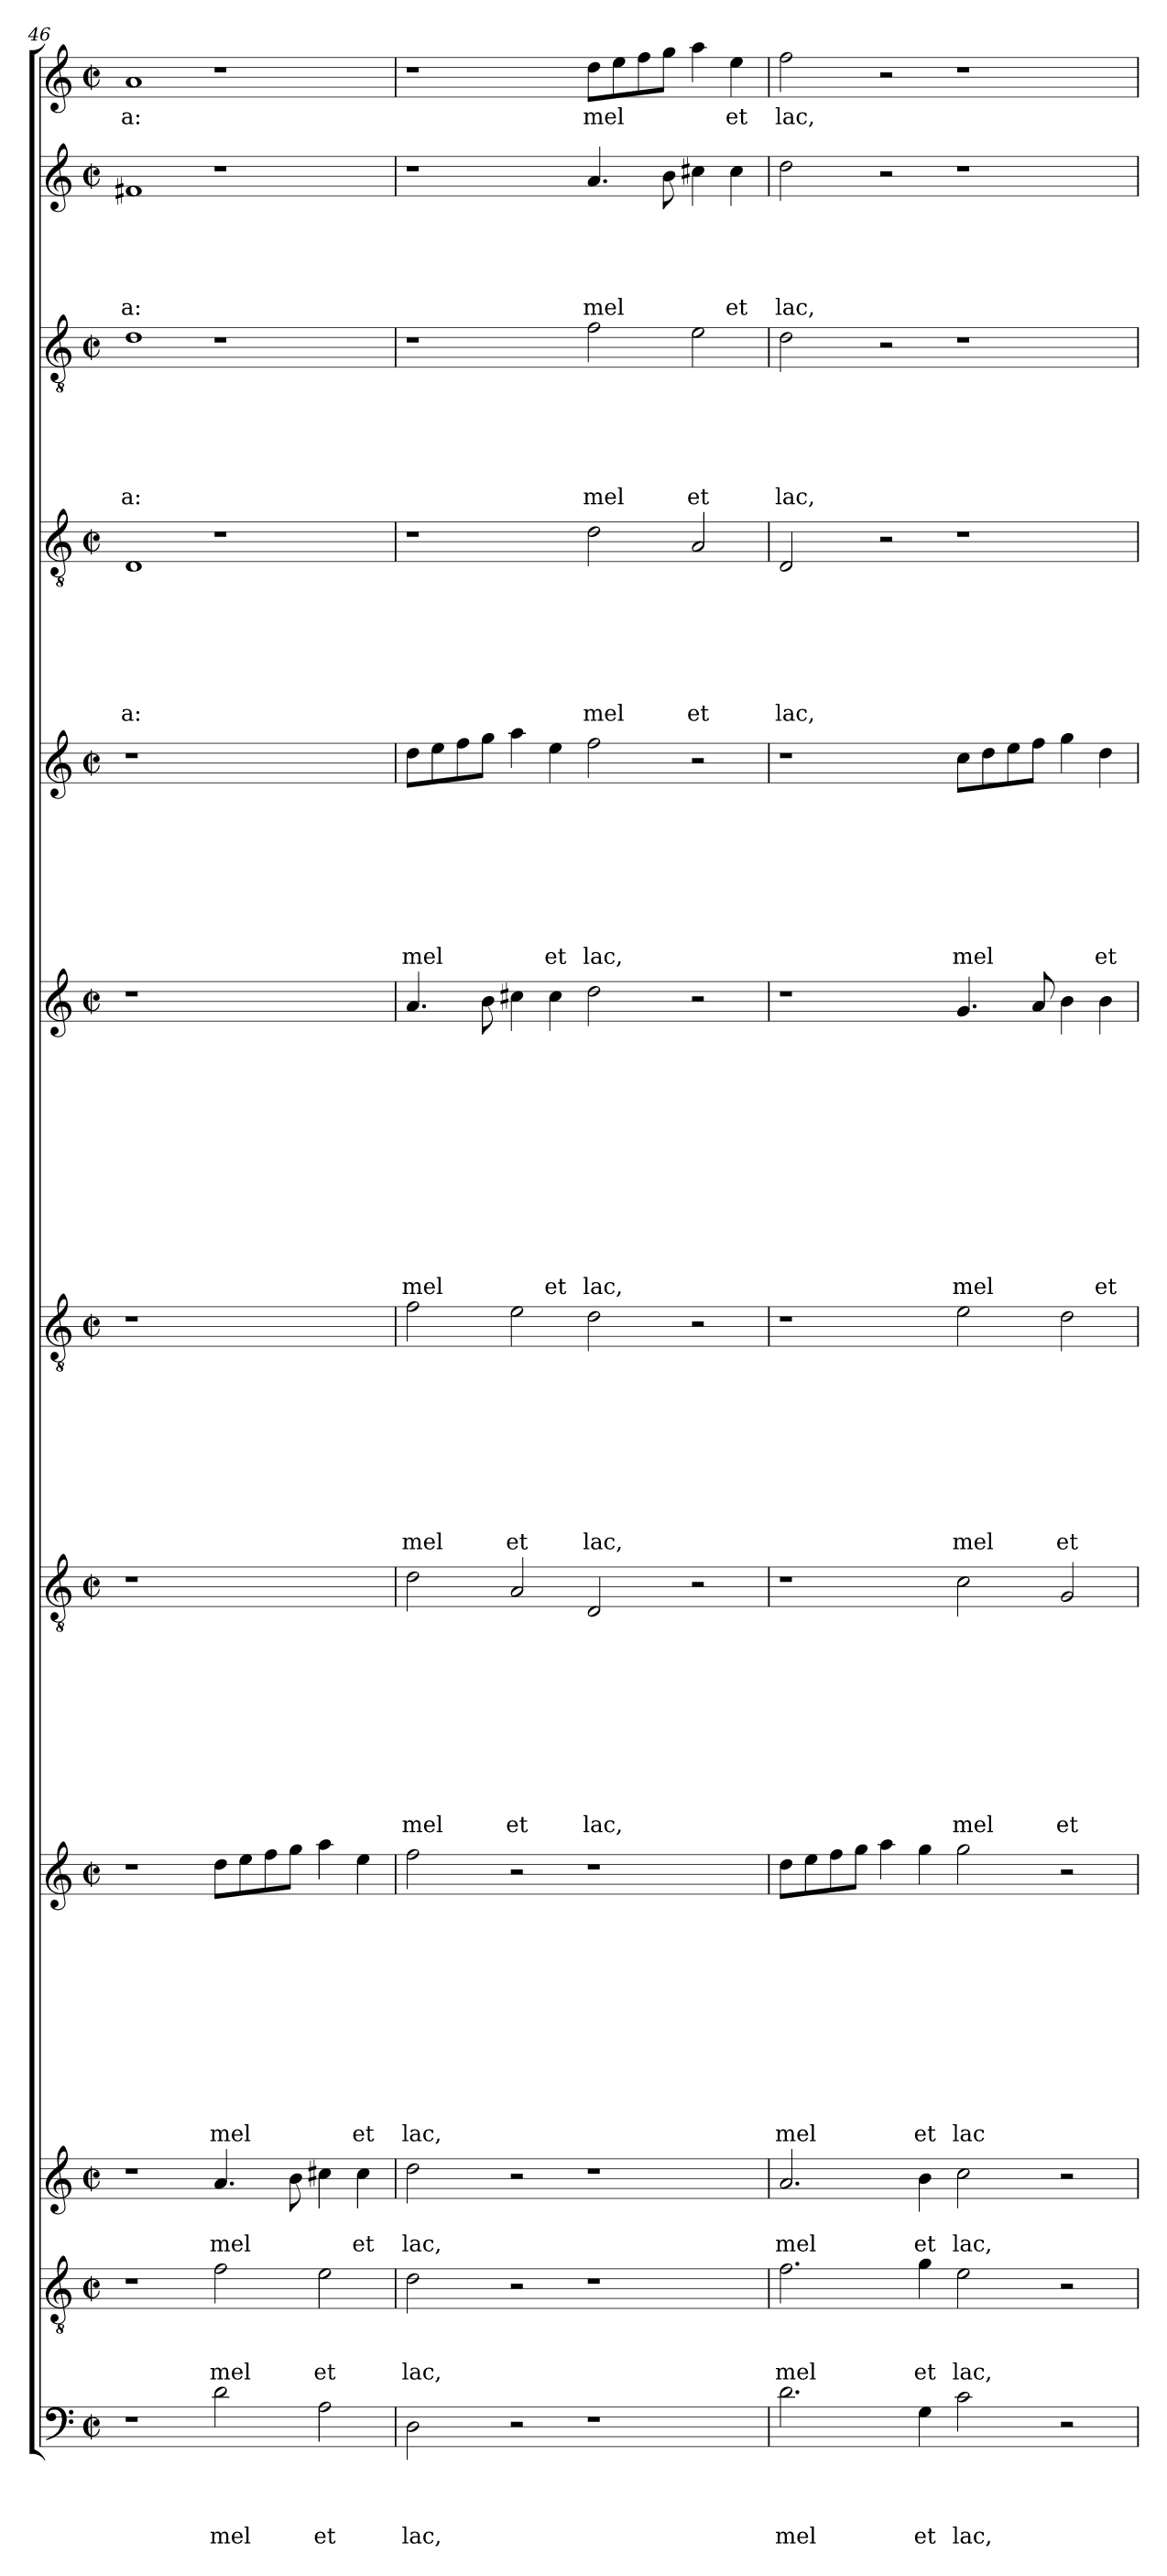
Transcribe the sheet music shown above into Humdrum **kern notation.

**kern	**text	**text	**text	**text	**kern	**text	**text	**text	**kern	**text	**text	**kern	**text	**text	**text	**text	**text	**text	**text	**text	**text	**text	**text	**kern	**text	**text	**text	**text	**text	**text	**text	**text	**text	**text	**kern	**text	**text	**text	**text	**text	**text	**text	**text	**text	**kern	**text	**text	**text	**text	**text	**text	**text	**text	**text	**text	**text	**text	**kern	**text	**text	**text	**text	**text	**text	**text	**text	**kern	**text	**text	**text	**text	**text	**text	**text	**kern	**text	**text	**text	**text	**text	**text	**kern	**text	**text	**text	**text	**text	**kern	**text
*part12	*part12	*part12	*part12	*part12	*part11	*part11	*part11	*part11	*part10	*part10	*part10	*part9	*part9	*part9	*part9	*part9	*part9	*part9	*part9	*part9	*part9	*part9	*part9	*part8	*part8	*part8	*part8	*part8	*part8	*part8	*part8	*part8	*part8	*part8	*part7	*part7	*part7	*part7	*part7	*part7	*part7	*part7	*part7	*part7	*part6	*part6	*part6	*part6	*part6	*part6	*part6	*part6	*part6	*part6	*part6	*part6	*part6	*part5	*part5	*part5	*part5	*part5	*part5	*part5	*part5	*part5	*part4	*part4	*part4	*part4	*part4	*part4	*part4	*part4	*part3	*part3	*part3	*part3	*part3	*part3	*part3	*part2	*part2	*part2	*part2	*part2	*part2	*part1	*part1
*staff12	*staff12	*staff12	*staff12	*staff12	*staff11	*staff11	*staff11	*staff11	*staff10	*staff10	*staff10	*staff9	*staff9	*staff9	*staff9	*staff9	*staff9	*staff9	*staff9	*staff9	*staff9	*staff9	*staff9	*staff8	*staff8	*staff8	*staff8	*staff8	*staff8	*staff8	*staff8	*staff8	*staff8	*staff8	*staff7	*staff7	*staff7	*staff7	*staff7	*staff7	*staff7	*staff7	*staff7	*staff7	*staff6	*staff6	*staff6	*staff6	*staff6	*staff6	*staff6	*staff6	*staff6	*staff6	*staff6	*staff6	*staff6	*staff5	*staff5	*staff5	*staff5	*staff5	*staff5	*staff5	*staff5	*staff5	*staff4	*staff4	*staff4	*staff4	*staff4	*staff4	*staff4	*staff4	*staff3	*staff3	*staff3	*staff3	*staff3	*staff3	*staff3	*staff2	*staff2	*staff2	*staff2	*staff2	*staff2	*staff1	*staff1
!!LO:LB:g=z
*clefF4	*	*	*	*	*clefGv2	*	*	*	*clefG2	*	*	*clefG2	*	*	*	*	*	*	*	*	*	*	*	*clefGv2	*	*	*	*	*	*	*	*	*	*	*clefGv2	*	*	*	*	*	*	*	*	*	*clefG2	*	*	*	*	*	*	*	*	*	*	*	*	*clefG2	*	*	*	*	*	*	*	*	*clefGv2	*	*	*	*	*	*	*	*clefGv2	*	*	*	*	*	*	*clefG2	*	*	*	*	*	*clefG2	*
*k[]	*	*	*	*	*k[]	*	*	*	*k[]	*	*	*k[]	*	*	*	*	*	*	*	*	*	*	*	*k[]	*	*	*	*	*	*	*	*	*	*	*k[]	*	*	*	*	*	*	*	*	*	*k[]	*	*	*	*	*	*	*	*	*	*	*	*	*k[]	*	*	*	*	*	*	*	*	*k[]	*	*	*	*	*	*	*	*k[]	*	*	*	*	*	*	*k[]	*	*	*	*	*	*k[]	*
*C:	*	*	*	*	*C:	*	*	*	*C:	*	*	*C:	*	*	*	*	*	*	*	*	*	*	*	*C:	*	*	*	*	*	*	*	*	*	*	*C:	*	*	*	*	*	*	*	*	*	*C:	*	*	*	*	*	*	*	*	*	*	*	*	*C:	*	*	*	*	*	*	*	*	*C:	*	*	*	*	*	*	*	*C:	*	*	*	*	*	*	*C:	*	*	*	*	*	*C:	*
*M2/2	*	*	*	*	*M2/2	*	*	*	*M2/2	*	*	*M2/2	*	*	*	*	*	*	*	*	*	*	*	*M2/2	*	*	*	*	*	*	*	*	*	*	*M2/2	*	*	*	*	*	*	*	*	*	*M2/2	*	*	*	*	*	*	*	*	*	*	*	*	*M2/2	*	*	*	*	*	*	*	*	*M2/2	*	*	*	*	*	*	*	*M2/2	*	*	*	*	*	*	*M2/2	*	*	*	*	*	*M2/2	*
*met(c|)	*	*	*	*	*met(c|)	*	*	*	*met(c|)	*	*	*met(c|)	*	*	*	*	*	*	*	*	*	*	*	*met(c|)	*	*	*	*	*	*	*	*	*	*	*met(c|)	*	*	*	*	*	*	*	*	*	*met(c|)	*	*	*	*	*	*	*	*	*	*	*	*	*met(c|)	*	*	*	*	*	*	*	*	*met(c|)	*	*	*	*	*	*	*	*met(c|)	*	*	*	*	*	*	*met(c|)	*	*	*	*	*	*met(c|)	*
=46	=46	=46	=46	=46	=46	=46	=46	=46	=46	=46	=46	=46	=46	=46	=46	=46	=46	=46	=46	=46	=46	=46	=46	=46	=46	=46	=46	=46	=46	=46	=46	=46	=46	=46	=46	=46	=46	=46	=46	=46	=46	=46	=46	=46	=46	=46	=46	=46	=46	=46	=46	=46	=46	=46	=46	=46	=46	=46	=46	=46	=46	=46	=46	=46	=46	=46	=46	=46	=46	=46	=46	=46	=46	=46	=46	=46	=46	=46	=46	=46	=46	=46	=46	=46	=46	=46	=46	=46	=46
1r	.	.	.	.	1r	.	.	.	1r	.	.	1r	.	.	.	.	.	.	.	.	.	.	.	1r	.	.	.	.	.	.	.	.	.	.	1r	.	.	.	.	.	.	.	.	.	1r	.	.	.	.	.	.	.	.	.	.	.	.	1r	.	.	.	.	.	.	.	.	1D	.	.	.	.	.	.	-a:	1d	.	.	.	.	.	-a:	1f#X	.	.	.	.	-a:	1a	-a:
2d\	.	.	.	mel	2f\	.	.	mel	4.a/	.	mel	8dd\L	.	.	.	.	.	.	.	.	.	.	mel	1ryy	.	.	.	.	.	.	.	.	.	.	1ryy	.	.	.	.	.	.	.	.	.	1ryy	.	.	.	.	.	.	.	.	.	.	.	.	1ryy	.	.	.	.	.	.	.	.	1r	.	.	.	.	.	.	.	1r	.	.	.	.	.	.	1r	.	.	.	.	.	1r	.
.	.	.	.	.	.	.	.	.	.	.	.	8ee\	.	.	.	.	.	.	.	.	.	.	.	.	.	.	.	.	.	.	.	.	.	.	.	.	.	.	.	.	.	.	.	.	.	.	.	.	.	.	.	.	.	.	.	.	.	.	.	.	.	.	.	.	.	.	.	.	.	.	.	.	.	.	.	.	.	.	.	.	.	.	.	.	.	.	.	.	.
.	.	.	.	.	.	.	.	.	.	.	.	8ff\	.	.	.	.	.	.	.	.	.	.	.	.	.	.	.	.	.	.	.	.	.	.	.	.	.	.	.	.	.	.	.	.	.	.	.	.	.	.	.	.	.	.	.	.	.	.	.	.	.	.	.	.	.	.	.	.	.	.	.	.	.	.	.	.	.	.	.	.	.	.	.	.	.	.	.	.	.
.	.	.	.	.	.	.	.	.	8b\	.	.	8gg\J	.	.	.	.	.	.	.	.	.	.	.	.	.	.	.	.	.	.	.	.	.	.	.	.	.	.	.	.	.	.	.	.	.	.	.	.	.	.	.	.	.	.	.	.	.	.	.	.	.	.	.	.	.	.	.	.	.	.	.	.	.	.	.	.	.	.	.	.	.	.	.	.	.	.	.	.	.
2A\	.	.	.	et	2e\	.	.	et	4cc#X\	.	.	4aa\	.	.	.	.	.	.	.	.	.	.	.	.	.	.	.	.	.	.	.	.	.	.	.	.	.	.	.	.	.	.	.	.	.	.	.	.	.	.	.	.	.	.	.	.	.	.	.	.	.	.	.	.	.	.	.	.	.	.	.	.	.	.	.	.	.	.	.	.	.	.	.	.	.	.	.	.	.
.	.	.	.	.	.	.	.	.	4cc#\	.	et	4ee\	.	.	.	.	.	.	.	.	.	.	et	.	.	.	.	.	.	.	.	.	.	.	.	.	.	.	.	.	.	.	.	.	.	.	.	.	.	.	.	.	.	.	.	.	.	.	.	.	.	.	.	.	.	.	.	.	.	.	.	.	.	.	.	.	.	.	.	.	.	.	.	.	.	.	.	.	.
=47	=47	=47	=47	=47	=47	=47	=47	=47	=47	=47	=47	=47	=47	=47	=47	=47	=47	=47	=47	=47	=47	=47	=47	=47	=47	=47	=47	=47	=47	=47	=47	=47	=47	=47	=47	=47	=47	=47	=47	=47	=47	=47	=47	=47	=47	=47	=47	=47	=47	=47	=47	=47	=47	=47	=47	=47	=47	=47	=47	=47	=47	=47	=47	=47	=47	=47	=47	=47	=47	=47	=47	=47	=47	=47	=47	=47	=47	=47	=47	=47	=47	=47	=47	=47	=47	=47	=47	=47	=47
2D\	.	.	.	lac,	2d\	.	.	lac,	2dd\	.	lac,	2ff\	.	.	.	.	.	.	.	.	.	.	lac,	2d\	.	.	.	.	.	.	.	.	.	mel	2f\	.	.	.	.	.	.	.	.	mel	4.a/	.	.	.	.	.	.	.	.	.	.	.	mel	8dd\L	.	.	.	.	.	.	.	mel	1r	.	.	.	.	.	.	.	1r	.	.	.	.	.	.	1r	.	.	.	.	.	1r	.
.	.	.	.	.	.	.	.	.	.	.	.	.	.	.	.	.	.	.	.	.	.	.	.	.	.	.	.	.	.	.	.	.	.	.	.	.	.	.	.	.	.	.	.	.	.	.	.	.	.	.	.	.	.	.	.	.	.	8ee\	.	.	.	.	.	.	.	.	.	.	.	.	.	.	.	.	.	.	.	.	.	.	.	.	.	.	.	.	.	.	.
.	.	.	.	.	.	.	.	.	.	.	.	.	.	.	.	.	.	.	.	.	.	.	.	.	.	.	.	.	.	.	.	.	.	.	.	.	.	.	.	.	.	.	.	.	.	.	.	.	.	.	.	.	.	.	.	.	.	8ff\	.	.	.	.	.	.	.	.	.	.	.	.	.	.	.	.	.	.	.	.	.	.	.	.	.	.	.	.	.	.	.
.	.	.	.	.	.	.	.	.	.	.	.	.	.	.	.	.	.	.	.	.	.	.	.	.	.	.	.	.	.	.	.	.	.	.	.	.	.	.	.	.	.	.	.	.	8b\	.	.	.	.	.	.	.	.	.	.	.	.	8gg\J	.	.	.	.	.	.	.	.	.	.	.	.	.	.	.	.	.	.	.	.	.	.	.	.	.	.	.	.	.	.	.
2r	.	.	.	.	2r	.	.	.	2r	.	.	2r	.	.	.	.	.	.	.	.	.	.	.	2A/	.	.	.	.	.	.	.	.	.	et	2e\	.	.	.	.	.	.	.	.	et	4cc#X\	.	.	.	.	.	.	.	.	.	.	.	.	4aa\	.	.	.	.	.	.	.	.	.	.	.	.	.	.	.	.	.	.	.	.	.	.	.	.	.	.	.	.	.	.	.
.	.	.	.	.	.	.	.	.	.	.	.	.	.	.	.	.	.	.	.	.	.	.	.	.	.	.	.	.	.	.	.	.	.	.	.	.	.	.	.	.	.	.	.	.	4cc#\	.	.	.	.	.	.	.	.	.	.	.	et	4ee\	.	.	.	.	.	.	.	et	.	.	.	.	.	.	.	.	.	.	.	.	.	.	.	.	.	.	.	.	.	.	.
1r	.	.	.	.	1r	.	.	.	1r	.	.	1r	.	.	.	.	.	.	.	.	.	.	.	2D/	.	.	.	.	.	.	.	.	.	lac,	2d\	.	.	.	.	.	.	.	.	lac,	2dd\	.	.	.	.	.	.	.	.	.	.	.	lac,	2ff\	.	.	.	.	.	.	.	lac,	2d\	.	.	.	.	.	.	mel	2f\	.	.	.	.	.	mel	4.a/	.	.	.	.	mel	8dd\L	mel
.	.	.	.	.	.	.	.	.	.	.	.	.	.	.	.	.	.	.	.	.	.	.	.	.	.	.	.	.	.	.	.	.	.	.	.	.	.	.	.	.	.	.	.	.	.	.	.	.	.	.	.	.	.	.	.	.	.	.	.	.	.	.	.	.	.	.	.	.	.	.	.	.	.	.	.	.	.	.	.	.	.	.	.	.	.	.	.	8ee\	.
.	.	.	.	.	.	.	.	.	.	.	.	.	.	.	.	.	.	.	.	.	.	.	.	.	.	.	.	.	.	.	.	.	.	.	.	.	.	.	.	.	.	.	.	.	.	.	.	.	.	.	.	.	.	.	.	.	.	.	.	.	.	.	.	.	.	.	.	.	.	.	.	.	.	.	.	.	.	.	.	.	.	.	.	.	.	.	.	8ff\	.
.	.	.	.	.	.	.	.	.	.	.	.	.	.	.	.	.	.	.	.	.	.	.	.	.	.	.	.	.	.	.	.	.	.	.	.	.	.	.	.	.	.	.	.	.	.	.	.	.	.	.	.	.	.	.	.	.	.	.	.	.	.	.	.	.	.	.	.	.	.	.	.	.	.	.	.	.	.	.	.	.	.	8b\	.	.	.	.	.	8gg\J	.
.	.	.	.	.	.	.	.	.	.	.	.	.	.	.	.	.	.	.	.	.	.	.	.	2r	.	.	.	.	.	.	.	.	.	.	2r	.	.	.	.	.	.	.	.	.	2r	.	.	.	.	.	.	.	.	.	.	.	.	2r	.	.	.	.	.	.	.	.	2A/	.	.	.	.	.	.	et	2e\	.	.	.	.	.	et	4cc#X\	.	.	.	.	.	4aa\	.
.	.	.	.	.	.	.	.	.	.	.	.	.	.	.	.	.	.	.	.	.	.	.	.	.	.	.	.	.	.	.	.	.	.	.	.	.	.	.	.	.	.	.	.	.	.	.	.	.	.	.	.	.	.	.	.	.	.	.	.	.	.	.	.	.	.	.	.	.	.	.	.	.	.	.	.	.	.	.	.	.	.	4cc#\	.	.	.	.	et	4ee\	et
=48	=48	=48	=48	=48	=48	=48	=48	=48	=48	=48	=48	=48	=48	=48	=48	=48	=48	=48	=48	=48	=48	=48	=48	=48	=48	=48	=48	=48	=48	=48	=48	=48	=48	=48	=48	=48	=48	=48	=48	=48	=48	=48	=48	=48	=48	=48	=48	=48	=48	=48	=48	=48	=48	=48	=48	=48	=48	=48	=48	=48	=48	=48	=48	=48	=48	=48	=48	=48	=48	=48	=48	=48	=48	=48	=48	=48	=48	=48	=48	=48	=48	=48	=48	=48	=48	=48	=48	=48	=48
2.d\	.	.	.	mel	2.f\	.	.	mel	2.a/	.	mel	8dd\L	.	.	.	.	.	.	.	.	.	.	mel	1r	.	.	.	.	.	.	.	.	.	.	1r	.	.	.	.	.	.	.	.	.	1r	.	.	.	.	.	.	.	.	.	.	.	.	1r	.	.	.	.	.	.	.	.	2D/	.	.	.	.	.	.	lac,	2d\	.	.	.	.	.	lac,	2dd\	.	.	.	.	lac,	2ff\	lac,
.	.	.	.	.	.	.	.	.	.	.	.	8ee\	.	.	.	.	.	.	.	.	.	.	.	.	.	.	.	.	.	.	.	.	.	.	.	.	.	.	.	.	.	.	.	.	.	.	.	.	.	.	.	.	.	.	.	.	.	.	.	.	.	.	.	.	.	.	.	.	.	.	.	.	.	.	.	.	.	.	.	.	.	.	.	.	.	.	.	.	.
.	.	.	.	.	.	.	.	.	.	.	.	8ff\	.	.	.	.	.	.	.	.	.	.	.	.	.	.	.	.	.	.	.	.	.	.	.	.	.	.	.	.	.	.	.	.	.	.	.	.	.	.	.	.	.	.	.	.	.	.	.	.	.	.	.	.	.	.	.	.	.	.	.	.	.	.	.	.	.	.	.	.	.	.	.	.	.	.	.	.	.
.	.	.	.	.	.	.	.	.	.	.	.	8gg\J	.	.	.	.	.	.	.	.	.	.	.	.	.	.	.	.	.	.	.	.	.	.	.	.	.	.	.	.	.	.	.	.	.	.	.	.	.	.	.	.	.	.	.	.	.	.	.	.	.	.	.	.	.	.	.	.	.	.	.	.	.	.	.	.	.	.	.	.	.	.	.	.	.	.	.	.	.
.	.	.	.	.	.	.	.	.	.	.	.	4aa\	.	.	.	.	.	.	.	.	.	.	.	.	.	.	.	.	.	.	.	.	.	.	.	.	.	.	.	.	.	.	.	.	.	.	.	.	.	.	.	.	.	.	.	.	.	.	.	.	.	.	.	.	.	.	2r	.	.	.	.	.	.	.	2r	.	.	.	.	.	.	2r	.	.	.	.	.	2r	.
4G\	.	.	.	et	4g\	.	.	et	4b\	.	et	4gg\	.	.	.	.	.	.	.	.	.	.	et	.	.	.	.	.	.	.	.	.	.	.	.	.	.	.	.	.	.	.	.	.	.	.	.	.	.	.	.	.	.	.	.	.	.	.	.	.	.	.	.	.	.	.	.	.	.	.	.	.	.	.	.	.	.	.	.	.	.	.	.	.	.	.	.	.	.
2c\	.	.	.	lac,	2e\	.	.	lac,	2cc\	.	lac,	2gg\	.	.	.	.	.	.	.	.	.	.	lac	2c\	.	.	.	.	.	.	.	.	.	mel	2e\	.	.	.	.	.	.	.	.	mel	4.g/	.	.	.	.	.	.	.	.	.	.	.	mel	8cc\L	.	.	.	.	.	.	.	mel	1r	.	.	.	.	.	.	.	1r	.	.	.	.	.	.	1r	.	.	.	.	.	1r	.
.	.	.	.	.	.	.	.	.	.	.	.	.	.	.	.	.	.	.	.	.	.	.	.	.	.	.	.	.	.	.	.	.	.	.	.	.	.	.	.	.	.	.	.	.	.	.	.	.	.	.	.	.	.	.	.	.	.	8dd\	.	.	.	.	.	.	.	.	.	.	.	.	.	.	.	.	.	.	.	.	.	.	.	.	.	.	.	.	.	.	.
.	.	.	.	.	.	.	.	.	.	.	.	.	.	.	.	.	.	.	.	.	.	.	.	.	.	.	.	.	.	.	.	.	.	.	.	.	.	.	.	.	.	.	.	.	.	.	.	.	.	.	.	.	.	.	.	.	.	8ee\	.	.	.	.	.	.	.	.	.	.	.	.	.	.	.	.	.	.	.	.	.	.	.	.	.	.	.	.	.	.	.
.	.	.	.	.	.	.	.	.	.	.	.	.	.	.	.	.	.	.	.	.	.	.	.	.	.	.	.	.	.	.	.	.	.	.	.	.	.	.	.	.	.	.	.	.	8a/	.	.	.	.	.	.	.	.	.	.	.	.	8ff\J	.	.	.	.	.	.	.	.	.	.	.	.	.	.	.	.	.	.	.	.	.	.	.	.	.	.	.	.	.	.	.
2r	.	.	.	.	2r	.	.	.	2r	.	.	2r	.	.	.	.	.	.	.	.	.	.	.	2G/	.	.	.	.	.	.	.	.	.	et	2d\	.	.	.	.	.	.	.	.	et	4b\	.	.	.	.	.	.	.	.	.	.	.	.	4gg\	.	.	.	.	.	.	.	.	.	.	.	.	.	.	.	.	.	.	.	.	.	.	.	.	.	.	.	.	.	.	.
.	.	.	.	.	.	.	.	.	.	.	.	.	.	.	.	.	.	.	.	.	.	.	.	.	.	.	.	.	.	.	.	.	.	.	.	.	.	.	.	.	.	.	.	.	4b\	.	.	.	.	.	.	.	.	.	.	.	et	4dd\	.	.	.	.	.	.	.	et	.	.	.	.	.	.	.	.	.	.	.	.	.	.	.	.	.	.	.	.	.	.	.
=	=	=	=	=	=	=	=	=	=	=	=	=	=	=	=	=	=	=	=	=	=	=	=	=	=	=	=	=	=	=	=	=	=	=	=	=	=	=	=	=	=	=	=	=	=	=	=	=	=	=	=	=	=	=	=	=	=	=	=	=	=	=	=	=	=	=	=	=	=	=	=	=	=	=	=	=	=	=	=	=	=	=	=	=	=	=	=	=	=
*-	*-	*-	*-	*-	*-	*-	*-	*-	*-	*-	*-	*-	*-	*-	*-	*-	*-	*-	*-	*-	*-	*-	*-	*-	*-	*-	*-	*-	*-	*-	*-	*-	*-	*-	*-	*-	*-	*-	*-	*-	*-	*-	*-	*-	*-	*-	*-	*-	*-	*-	*-	*-	*-	*-	*-	*-	*-	*-	*-	*-	*-	*-	*-	*-	*-	*-	*-	*-	*-	*-	*-	*-	*-	*-	*-	*-	*-	*-	*-	*-	*-	*-	*-	*-	*-	*-	*-	*-	*-
